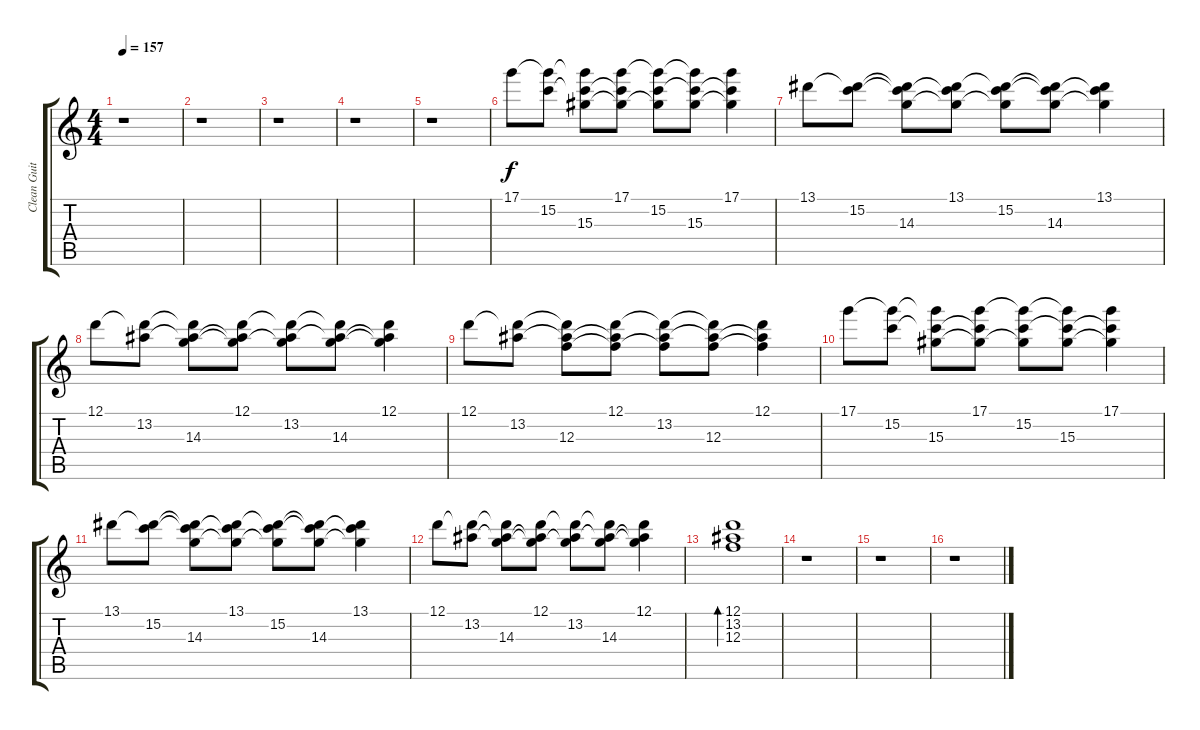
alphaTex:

\track ("Clean Guitar " "Clean Guit") {instrument electricguitarjazz}
\staff {score tabs}
\tuning (D4 A3 F3 C3 G2 C2) {hide}
\ts (4 4)
\tempo 157
\clef g2
\ks c
r.1{dy f} |
r.1 |
r.1 |
r.1 |
r.1 |
17.1.8 (17.1{t} 15.2).8 (17.1{t} 15.2{t} 15.3).8 (17.1 15.2{t} 15.3{t}).8 (17.1{t} 15.2 15.3{t}).8 (17.1{t} 15.2{t} 15.3).8 (17.1 15.2{t} 15.3{t}).4 |
13.1.8 (13.1{t} 15.2).8 (13.1{t} 15.2{t} 14.3).8 (13.1 15.2{t} 14.3{t}).8 (13.1{t} 15.2 14.3{t}).8 (13.1{t} 15.2{t} 14.3).8 (13.1 15.2{t} 14.3{t}).4 |
12.1.8 (12.1{t} 13.2).8 (12.1{t} 13.2{t} 14.3).8 (12.1 13.2{t} 14.3{t}).8 (12.1{t} 13.2 14.3{t}).8 (12.1{t} 13.2{t} 14.3).8 (12.1 13.2{t} 14.3{t}).4 |
12.1.8 (12.1{t} 13.2).8 (12.1{t} 13.2{t} 12.3).8 (12.1 13.2{t} 12.3{t}).8 (12.1{t} 13.2 12.3{t}).8 (12.1{t} 13.2{t} 12.3).8 (12.1 13.2{t} 12.3{t}).4 |
17.1.8 (17.1{t} 15.2).8 (17.1{t} 15.2{t} 15.3).8 (17.1 15.2{t} 15.3{t}).8 (17.1{t} 15.2 15.3{t}).8 (17.1{t} 15.2{t} 15.3).8 (17.1 15.2{t} 15.3{t}).4 |
13.1.8 (13.1{t} 15.2).8 (13.1{t} 15.2{t} 14.3).8 (13.1 15.2{t} 14.3{t}).8 (13.1{t} 15.2 14.3{t}).8 (13.1{t} 15.2{t} 14.3).8 (13.1 15.2{t} 14.3{t}).4 |
12.1.8 (12.1{t} 13.2).8 (12.1{t} 13.2{t} 14.3).8 (12.1 13.2{t} 14.3{t}).8 (12.1{t} 13.2 14.3{t}).8 (12.1{t} 13.2{t} 14.3).8 (12.1 13.2{t} 14.3{t}).4 |
(12.1 13.2 12.3).1{bd 480} |
r.1 |
r.1 |
r.1
